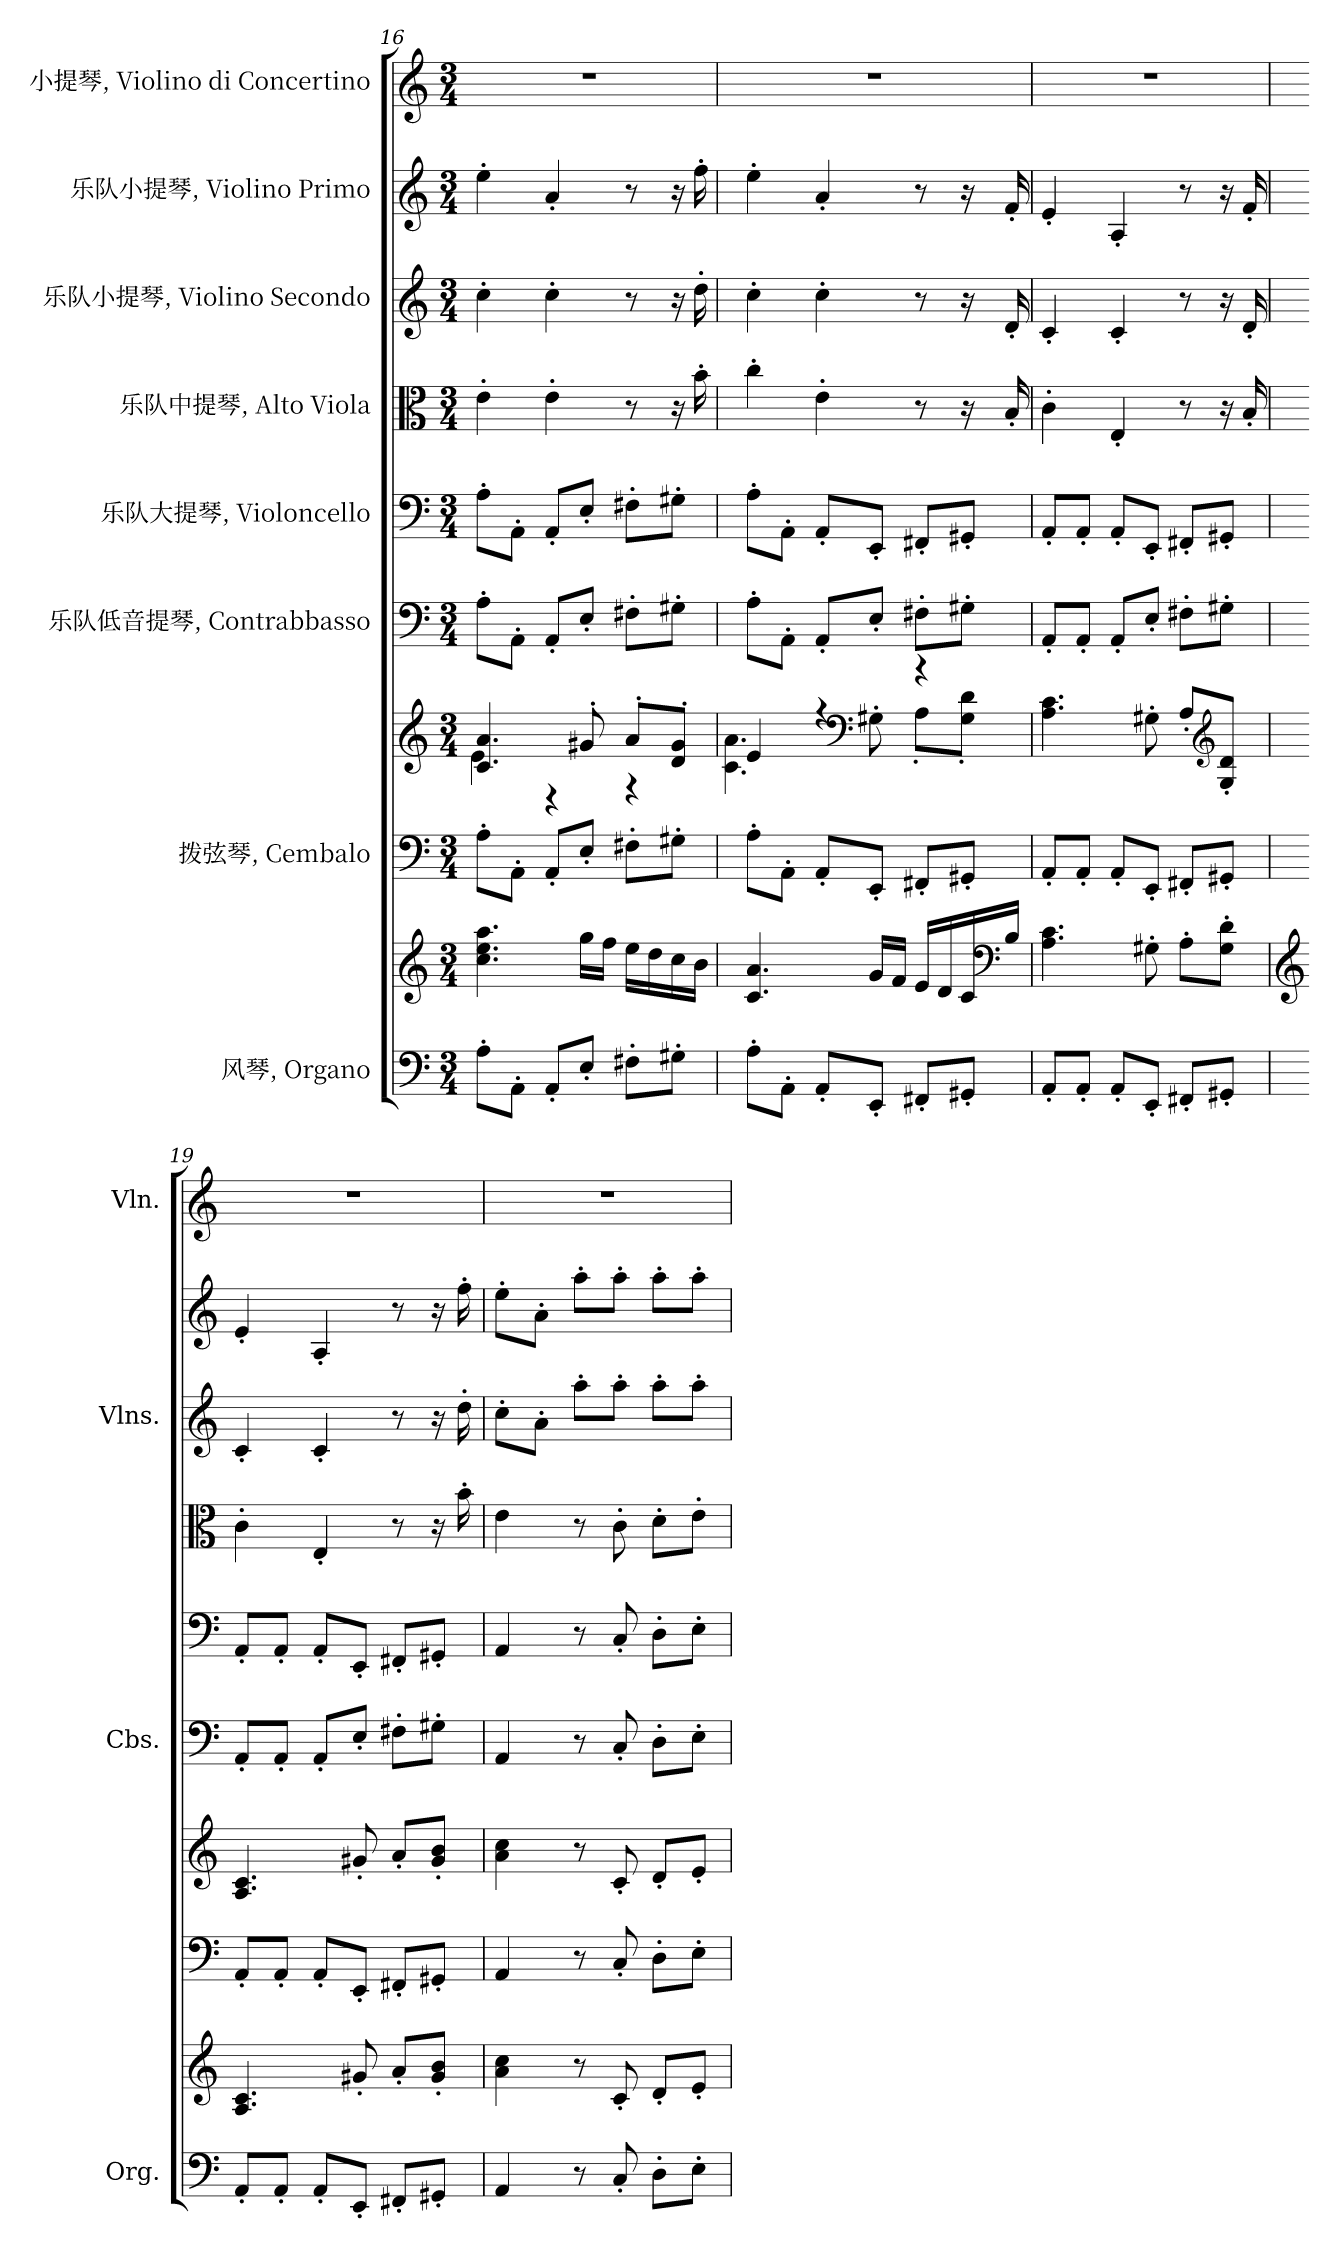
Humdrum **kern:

**kern	**kern	**kern	**kern	**kern	**kern	**kern	**kern	**kern	**kern
*part8	*part8	*part7	*part7	*part6	*part5	*part4	*part3	*part2	*part1
*staff10	*staff9	*staff8	*staff7	*staff6	*staff5	*staff4	*staff3	*staff2	*staff1
*I"风琴, Organo	*	*I"拨弦琴, Cembalo	*	*I"乐队低音提琴, Contrabbasso	*I"乐队大提琴, Violoncello	*I"乐队中提琴, Alto Viola	*I"乐队小提琴, Violino Secondo	*I"乐队小提琴, Violino Primo	*I"小提琴, Violino di Concertino
*I'Org.	*	*	*	*I'Cbs.	*	*	*I'Vlns.	*	*I'Vln.
*clefF4	*clefG2	*clefF4	*clefG2	*clefF4	*clefF4	*clefC3	*clefG2	*clefG2	*clefG2
*	*	*	*	*ITrd7c12	*	*	*	*	*
*k[]	*k[]	*k[]	*k[]	*k[]	*k[]	*k[]	*k[]	*k[]	*k[]
*M3/4	*M3/4	*M3/4	*M3/4	*M3/4	*M3/4	*M3/4	*M3/4	*M3/4	*M3/4
=16	=16	=16	=16	=16	=16	=16	=16	=16	=16
*	*	*	*^	*	*	*	*	*	*
8A'\L	4.cc\ 4.ee\ 4.aa\	8A'\L	4.c/ 4.a/	4e\	8AA'\L	8A'\L	4e'\	4cc'\	4ee'\	2.r
8AA'\J	.	8AA'\J	.	.	8AAA'\J	8AA'\J	.	.	.	.
8AA'/L	.	8AA'/L	.	4r	8AAA'/L	8AA'/L	4e'\	4cc'\	4a'/	.
8E'/J	16gg\LL	8E'/J	8g#X'/	.	8EE'/J	8E'/J	.	.	.	.
.	16ff\JJ	.	.	.	.	.	.	.	.	.
8F#X'\L	16ee\LL	8F#X'\L	8a'/L	4r	8FF#X'\L	8F#X'\L	8r	8r	8r	.
.	16dd\	.	.	.	.	.	.	.	.	.
8G#X'\J	16cc\	8G#X'\J	8d/' 8g#/'J	.	8GG#X'\J	8G#X'\J	16r	16r	16r	.
.	16b\JJ	.	.	.	.	.	16b'\	16dd'\	16ff'\	.
!!LO:PB:g=z
=17	=17	=17	=17	=17	=17	=17	=17	=17	=17	=17
8A'\L	4.c/ 4.a/	8A'\L	4e/	4.c\ 4.a\	8AA'\L	8A'\L	4cc'\	4cc'\	4ee'\	2.r
8AA'\J	.	8AA'\J	.	.	8AAA'\J	8AA'\J	.	.	.	.
8AA'/L	.	8AA'/L	4r	.	8AAA'/L	8AA'/L	4e'\	4cc'\	4a'/	.
*	*	*	*clefF4	*	*	*	*	*	*	*
8EE'/J	16g/LL	8EE'/J	.	8G#X'\	8EE'/J	8EE'/J	.	.	.	.
.	16f/JJ	.	.	.	.	.	.	.	.	.
8FF#X'/L	16e/LL	8FF#X'/L	4r	8A'\L	8FF#X'\L	8FF#X'/L	8r	8r	8r	.
.	16d/	.	.	.	.	.	.	.	.	.
8GG#X'/J	16c/	8GG#X'/J	.	8G#\' 8d\'J	8GG#X'\J	8GG#X'/J	16r	16r	16r	.
*	*clefF4	*	*	*	*	*	*	*	*	*
.	16B/JJ	.	.	.	.	.	16B'/	16d'/	16f'/	.
*	*	*	*v	*v	*	*	*	*	*	*
=18	=18	=18	=18	=18	=18	=18	=18	=18	=18
8AA'/L	4.A\ 4.c\	8AA'/L	4.A\ 4.c\	8AAA'/L	8AA'/L	4c'\	4c'/	4e'/	2.r
8AA'/J	.	8AA'/J	.	8AAA'/J	8AA'/J	.	.	.	.
8AA'/L	.	8AA'/L	.	8AAA'/L	8AA'/L	4E'/	4c'/	4A'/	.
8EE'/J	8G#X'\	8EE'/J	8G#X'\	8EE'/J	8EE'/J	.	.	.	.
8FF#X'/L	8A'\L	8FF#X'/L	8A'/L	8FF#X'\L	8FF#X'/L	8r	8r	8r	.
*	*	*	*clefG2	*	*	*	*	*	*
8GG#X'/J	8G#\' 8d\'J	8GG#X'/J	8G#/' 8d/'J	8GG#X'\J	8GG#X'/J	16r	16r	16r	.
.	.	.	.	.	.	16B'/	16d'/	16f'/	.
=19	=19	=19	=19	=19	=19	=19	=19	=19	=19
*	*clefG2	*	*	*	*	*	*	*	*
8AA'/L	4.A/ 4.c/	8AA'/L	4.A/ 4.c/	8AAA'/L	8AA'/L	4c'\	4c'/	4e'/	2.r
8AA'/J	.	8AA'/J	.	8AAA'/J	8AA'/J	.	.	.	.
8AA'/L	.	8AA'/L	.	8AAA'/L	8AA'/L	4E'/	4c'/	4A'/	.
8EE'/J	8g#X'/	8EE'/J	8g#X'/	8EE'/J	8EE'/J	.	.	.	.
8FF#X'/L	8a'/L	8FF#X'/L	8a'/L	8FF#X'\L	8FF#X'/L	8r	8r	8r	.
8GG#X'/J	8g#/' 8b/'J	8GG#X'/J	8g#/' 8b/'J	8GG#X'\J	8GG#X'/J	16r	16r	16r	.
.	.	.	.	.	.	16b'\	16dd'\	16ff'\	.
=20	=20	=20	=20	=20	=20	=20	=20	=20	=20
4AA/	4a\ 4cc\	4AA/	4a\ 4cc\	4AAA/	4AA/	4e\	8cc'\L	8ee'\L	2.r
.	.	.	.	.	.	.	8a'\J	8a'\J	.
8r	8r	8r	8r	8r	8r	8r	8aa'\L	8aa'\L	.
8C'/	8c'/	8C'/	8c'/	8CC'/	8C'/	8c'\	8aa'\J	8aa'\J	.
8D'\L	8d'/L	8D'\L	8d'/L	8DD'\L	8D'\L	8d'\L	8aa'\L	8aa'\L	.
8E'\J	8e'/J	8E'\J	8e'/J	8EE'\J	8E'\J	8e'\J	8aa'\J	8aa'\J	.
=	=	=	=	=	=	=	=	=	=
*-	*-	*-	*-	*-	*-	*-	*-	*-	*-
